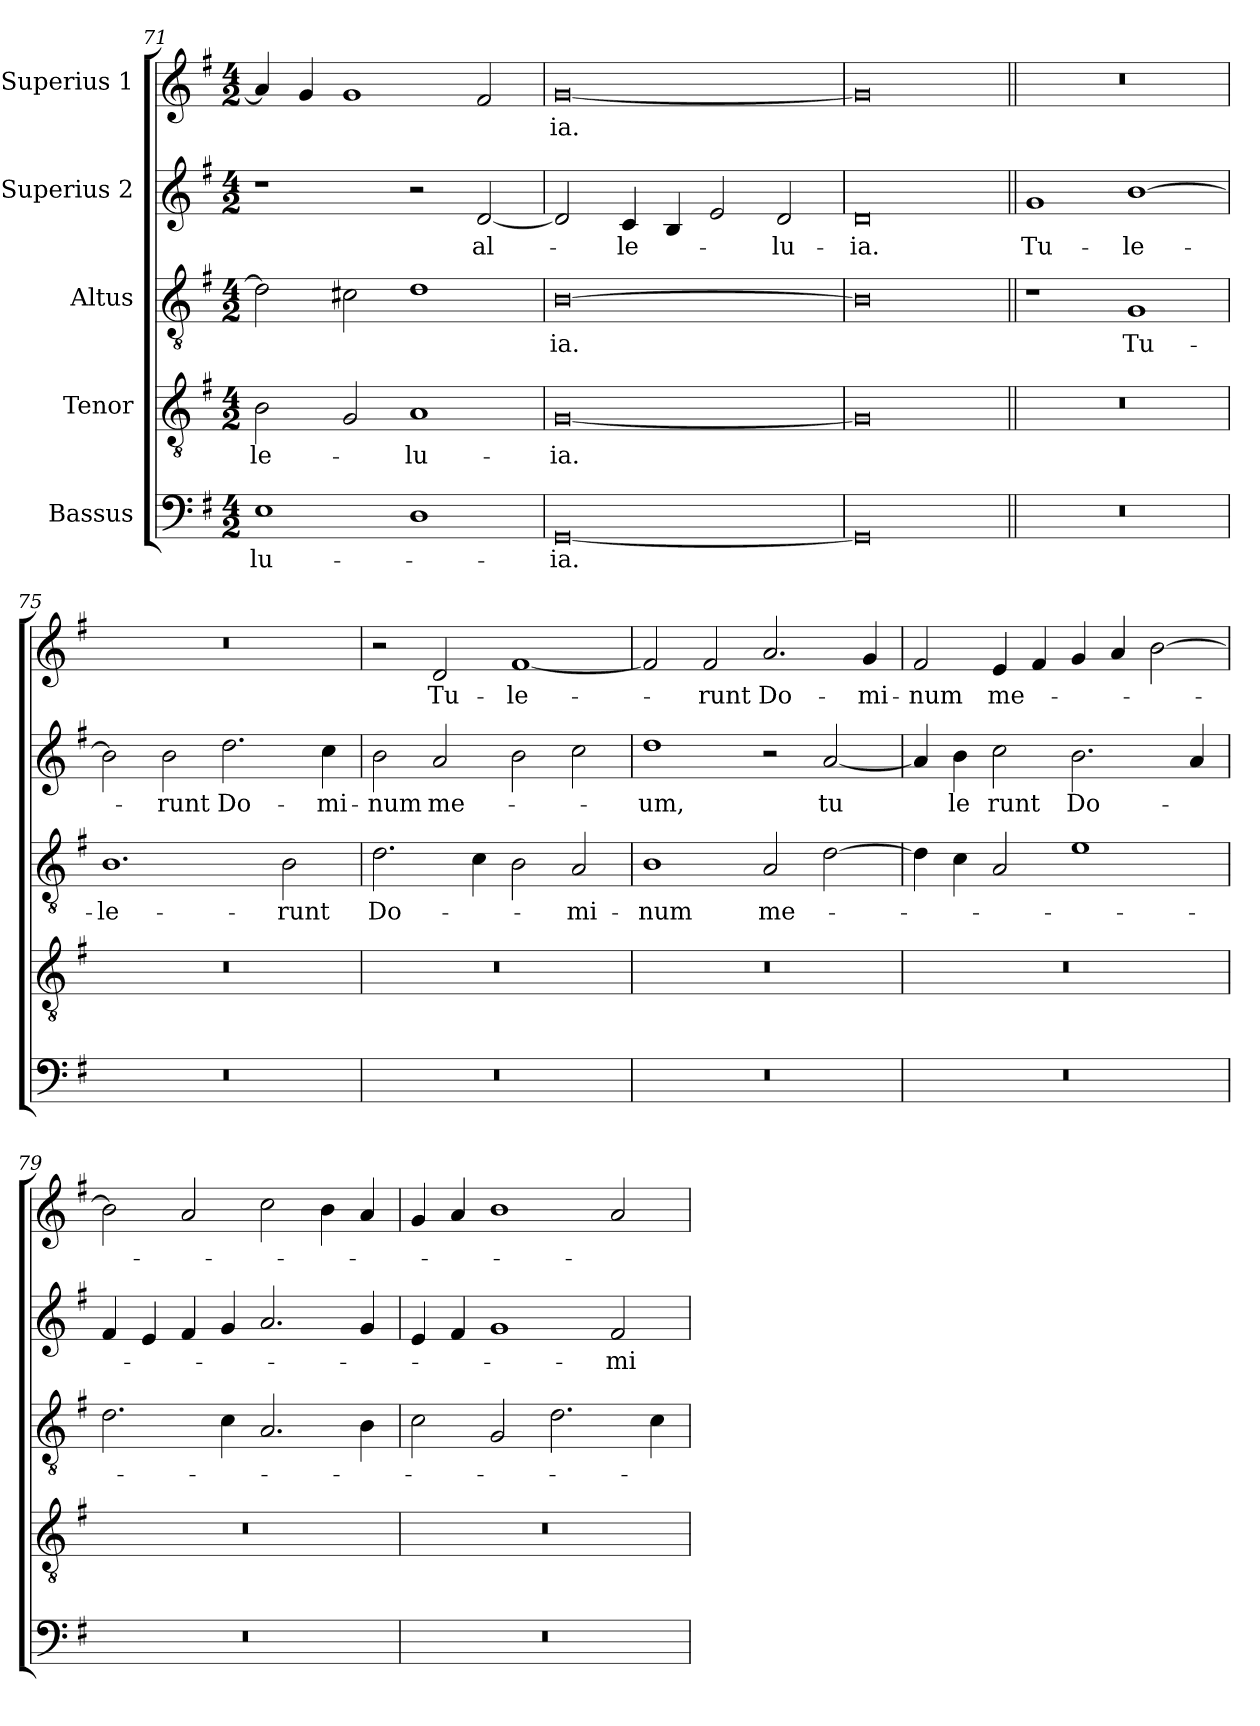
**kern	**text	**kern	**text	**kern	**text	**kern	**text	**kern	**text
*part5	*part5	*part4	*part4	*part3	*part3	*part2	*part2	*part1	*part1
*staff5	*staff5	*staff4	*staff4	*staff3	*staff3	*staff2	*staff2	*staff1	*staff1
*I"Bassus	*	*I"Tenor	*	*I"Altus	*	*I"Superius 2	*	*I"Superius 1	*
*clefF4	*	*clefGv2	*	*clefGv2	*	*clefG2	*	*clefG2	*
*k[f#]	*	*k[f#]	*	*k[f#]	*	*k[f#]	*	*k[f#]	*
*M4/2	*	*M4/2	*	*M4/2	*	*M4/2	*	*M4/2	*
=71	=71	=71	=71	=71	=71	=71	=71	=71	=71
1E\	-lu-	2B\	-le-	2d\]	.	1r	.	4a/]	.
.	.	.	.	.	.	.	.	4g/	.
.	.	2G/	.	2c#X\	.	.	.	1g/	.
1D\	.	1A/	-lu-	1d\	.	2r	.	.	.
.	.	.	.	.	.	[2d/	al-	2f#/	.
=72	=72	=72	=72	=72	=72	=72	=72	=72	=72
[0GG/	-ia.	[0G/	-ia.	[0B\	-ia.	2d/]	.	[0g/	-ia.
.	.	.	.	.	.	4c/	-le-	.	.
.	.	.	.	.	.	4B/	.	.	.
.	.	.	.	.	.	2e/	.	.	.
.	.	.	.	.	.	2d/	-lu-	.	.
=73	=73	=73	=73	=73	=73	=73	=73	=73	=73
0GG/]	.	0G/]	.	0B\]	.	0d/	-ia.	0g/]	.
=74||	=74||	=74||	=74||	=74||	=74||	=74||	=74||	=74||	=74||
0r	.	0r	.	1r	.	1g/	Tu-	0r	.
.	.	.	.	1G/	Tu-	[1b\	-le-	.	.
=75	=75	=75	=75	=75	=75	=75	=75	=75	=75
0r	.	0r	.	1.B\	-le-	2b\]	.	0r	.
.	.	.	.	.	.	2b\	-runt	.	.
.	.	.	.	.	.	2.dd\	Do-	.	.
.	.	.	.	2B\	-runt	.	.	.	.
.	.	.	.	.	.	4cc\	-mi-	.	.
=76	=76	=76	=76	=76	=76	=76	=76	=76	=76
0r	.	0r	.	2.d\	Do-	2b\	-num	2r	.
.	.	.	.	.	.	2a/	me-	2d/	Tu-
.	.	.	.	4c\	.	.	.	.	.
.	.	.	.	2B\	.	2b\	.	[1f#/	-le-
.	.	.	.	2A/	-mi-	2cc\	.	.	.
=77	=77	=77	=77	=77	=77	=77	=77	=77	=77
0r	.	0r	.	1B\	-num	1dd\	-um,	2f#/]	.
.	.	.	.	.	.	.	.	2f#/	-runt
.	.	.	.	2A/	me-	2r	.	2.a/	Do-
.	.	.	.	[2d\	.	[2a/	tu	.	.
.	.	.	.	.	.	.	.	4g/	-mi-
=78	=78	=78	=78	=78	=78	=78	=78	=78	=78
0r	.	0r	.	4d\]	.	4a/]	.	2f#/	-num
.	.	.	.	4c\	.	4b\	le	.	.
.	.	.	.	2A/	.	2cc\	runt	4e/	me-
.	.	.	.	.	.	.	.	4f#/	.
.	.	.	.	1e\	.	2.b\	Do-	4g/	.
.	.	.	.	.	.	.	.	4a/	.
.	.	.	.	.	.	.	.	[2b\	.
.	.	.	.	.	.	4a/	.	.	.
=79	=79	=79	=79	=79	=79	=79	=79	=79	=79
0r	.	0r	.	2.d\	.	4f#/	.	2b\]	.
.	.	.	.	.	.	4e/	.	.	.
.	.	.	.	.	.	4f#/	.	2a/	.
.	.	.	.	4c\	.	4g/	.	.	.
.	.	.	.	2.A/	.	2.a/	.	2cc\	.
.	.	.	.	.	.	.	.	4b\	.
.	.	.	.	4B\	.	4g/	.	4a/	.
=80	=80	=80	=80	=80	=80	=80	=80	=80	=80
0r	.	0r	.	2c\	.	4e/	.	4g/	.
.	.	.	.	.	.	4f#/	.	4a/	.
.	.	.	.	2G/	.	1g/	.	1b\	.
.	.	.	.	2.d\	.	.	.	.	.
.	.	.	.	.	.	2f#/	-mi-	2a/	.
.	.	.	.	4c\	.	.	.	.	.
=	=	=	=	=	=	=	=	=	=
*-	*-	*-	*-	*-	*-	*-	*-	*-	*-
